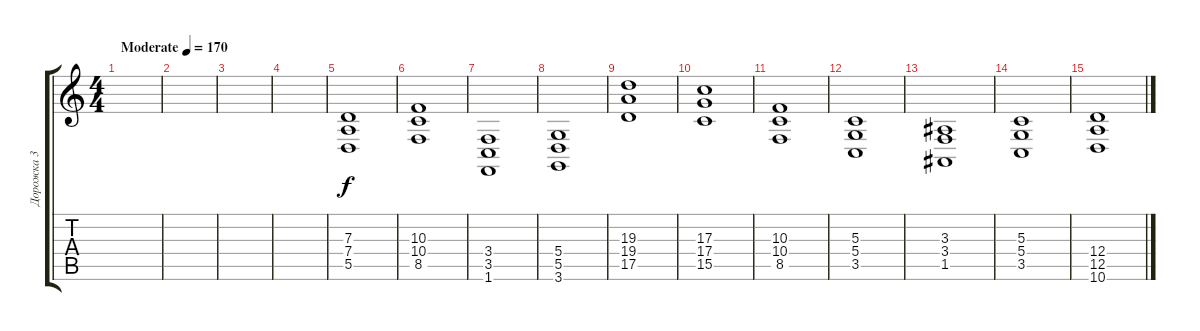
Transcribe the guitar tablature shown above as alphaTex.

\track ("Дорожка 3" "Дорожка 3") {instrument brightacousticpiano}
\staff {score tabs}
\tuning (E4 B3 G3 D3 A2 E2) {hide}
\ts (4 4)
\tempo (170 "Moderate")
\clef g2
\ks c
|
|
|
|
(7.3 7.4 5.5).1 |
(10.3 10.4 8.5).1 |
(3.4 3.5 1.6).1 |
(5.4 5.5 3.6).1 |
(19.3 19.4 17.5).1 |
(17.3 17.4 15.5).1 |
(10.3 10.4 8.5).1 |
(5.3 5.4 3.5).1 |
(3.3 3.4 1.5).1 |
(5.3 5.4 3.5).1 |
(12.4 12.5 10.6).1
